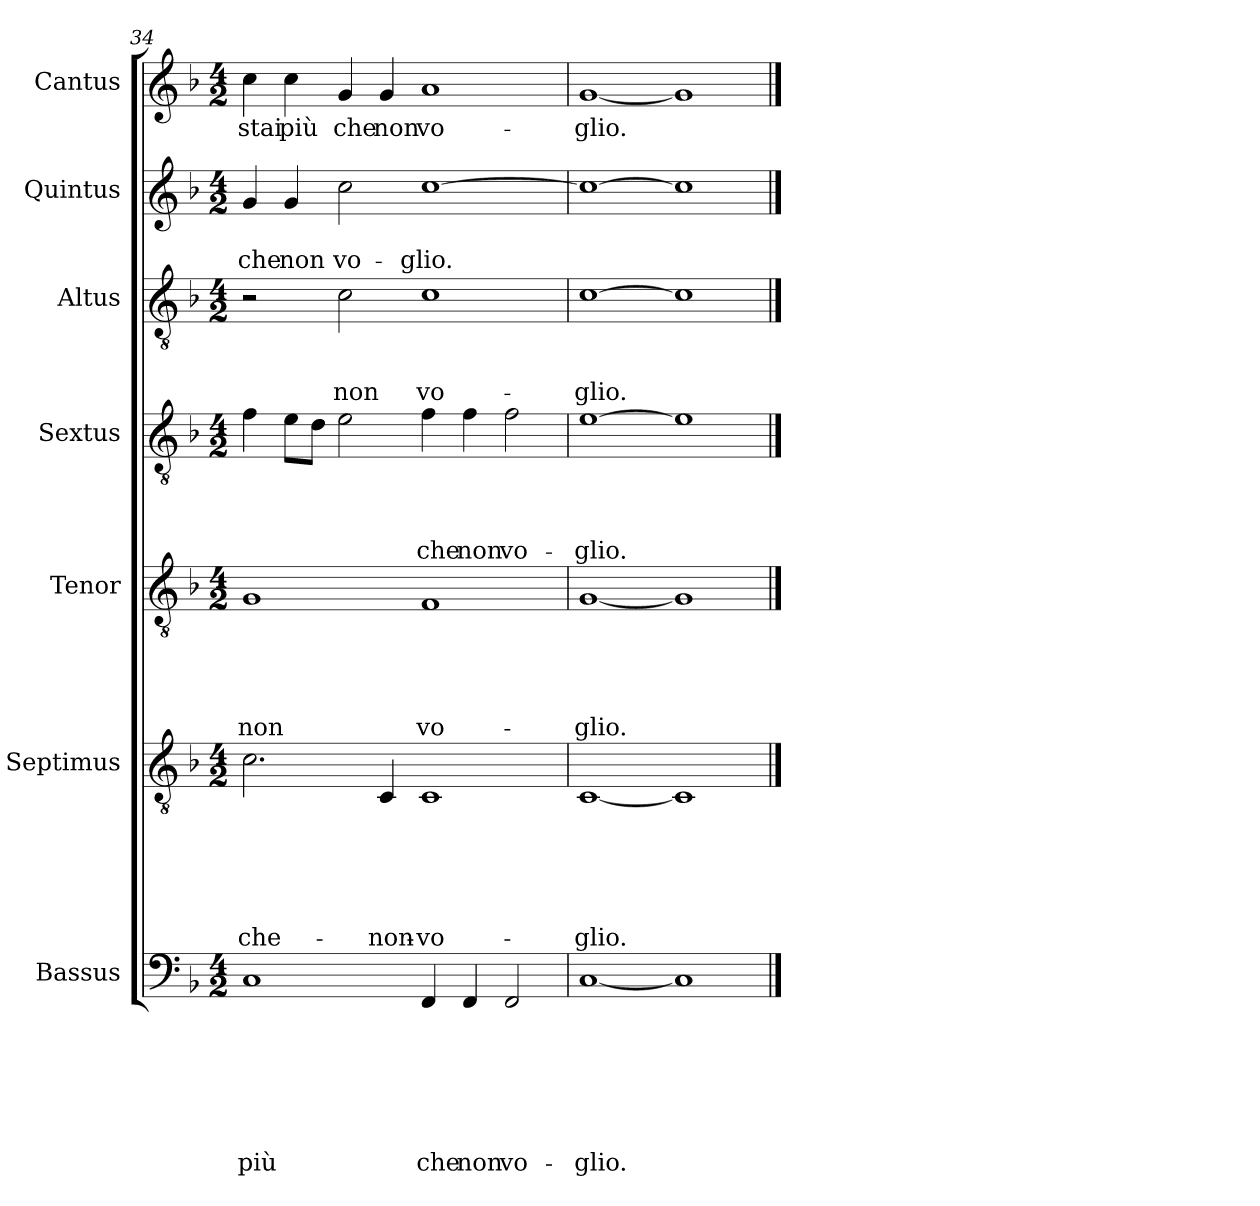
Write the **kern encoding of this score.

**kern	**text	**text	**text	**text	**text	**text	**text	**kern	**text	**text	**text	**text	**text	**text	**kern	**text	**text	**text	**text	**text	**kern	**text	**text	**text	**text	**kern	**text	**text	**text	**kern	**text	**text	**kern	**text
*part7	*part7	*part7	*part7	*part7	*part7	*part7	*part7	*part6	*part6	*part6	*part6	*part6	*part6	*part6	*part5	*part5	*part5	*part5	*part5	*part5	*part4	*part4	*part4	*part4	*part4	*part3	*part3	*part3	*part3	*part2	*part2	*part2	*part1	*part1
*staff7	*staff7	*staff7	*staff7	*staff7	*staff7	*staff7	*staff7	*staff6	*staff6	*staff6	*staff6	*staff6	*staff6	*staff6	*staff5	*staff5	*staff5	*staff5	*staff5	*staff5	*staff4	*staff4	*staff4	*staff4	*staff4	*staff3	*staff3	*staff3	*staff3	*staff2	*staff2	*staff2	*staff1	*staff1
*I"Bassus	*	*	*	*	*	*	*	*I"Septimus	*	*	*	*	*	*	*I"Tenor	*	*	*	*	*	*I"Sextus	*	*	*	*	*I"Altus	*	*	*	*I"Quintus	*	*	*I"Cantus	*
*clefF4	*	*	*	*	*	*	*	*clefGv2	*	*	*	*	*	*	*clefGv2	*	*	*	*	*	*clefGv2	*	*	*	*	*clefGv2	*	*	*	*clefG2	*	*	*clefG2	*
*k[b-]	*	*	*	*	*	*	*	*k[b-]	*	*	*	*	*	*	*k[b-]	*	*	*	*	*	*k[b-]	*	*	*	*	*k[b-]	*	*	*	*k[b-]	*	*	*k[b-]	*
*F:	*	*	*	*	*	*	*	*F:	*	*	*	*	*	*	*F:	*	*	*	*	*	*F:	*	*	*	*	*F:	*	*	*	*F:	*	*	*F:	*
*M4/2	*	*	*	*	*	*	*	*M4/2	*	*	*	*	*	*	*M4/2	*	*	*	*	*	*M4/2	*	*	*	*	*M4/2	*	*	*	*M4/2	*	*	*M4/2	*
=34	=34	=34	=34	=34	=34	=34	=34	=34	=34	=34	=34	=34	=34	=34	=34	=34	=34	=34	=34	=34	=34	=34	=34	=34	=34	=34	=34	=34	=34	=34	=34	=34	=34	=34
!	!	!	!	!	!	!	!LO:LY:b	!	!	!	!	!	!	!LO:LY:b	!	!	!	!	!	!LO:LY:b	!	!	!	!	!	!	!	!	!	!	!	!LO:LY:b	!	!LO:LY:b
1C	.	.	.	.	.	.	più	2.c\	.	.	.	.	.	che-	1G	.	.	.	.	non	4f\	.	.	.	.	2r	.	.	.	4g/	.	che	4cc\	stai
!	!	!	!	!	!	!	!	!	!	!	!	!	!	!	!	!	!	!	!	!	!	!	!	!	!	!	!	!	!	!	!	!LO:LY:b	!	!LO:LY:b
.	.	.	.	.	.	.	.	.	.	.	.	.	.	.	.	.	.	.	.	.	8e\L	.	.	.	.	.	.	.	.	4g/	.	non	4cc\	più
.	.	.	.	.	.	.	.	.	.	.	.	.	.	.	.	.	.	.	.	.	8d\J	.	.	.	.	.	.	.	.	.	.	.	.	.
!	!	!	!	!	!	!	!	!	!	!	!	!	!	!	!	!	!	!	!	!	!	!	!	!	!	!	!	!	!LO:LY:b	!	!	!LO:LY:b	!	!LO:LY:b
.	.	.	.	.	.	.	.	.	.	.	.	.	.	.	.	.	.	.	.	.	2e\	.	.	.	.	2c\	.	.	non	2cc\	.	vo-	4g/	che
!	!	!	!	!	!	!	!	!	!	!	!	!	!	!LO:LY:b	!	!	!	!	!	!	!	!	!	!	!	!	!	!	!	!	!	!	!	!LO:LY:b
.	.	.	.	.	.	.	.	4C/	.	.	.	.	.	-non-	.	.	.	.	.	.	.	.	.	.	.	.	.	.	.	.	.	.	4g/	non
!	!	!	!	!	!	!	!LO:LY:b	!	!	!	!	!	!	!LO:LY:b	!	!	!	!	!	!LO:LY:b	!	!	!	!	!LO:LY:b	!	!	!	!LO:LY:b	!	!	!LO:LY:b	!	!LO:LY:b
4FF/	.	.	.	.	.	.	che	1C	.	.	.	.	.	-vo-	1F	.	.	.	.	vo-	4f\	.	.	.	che	1c	.	.	vo-	[>1cc	.	-glio.	1a	vo-
!	!	!	!	!	!	!	!LO:LY:b	!	!	!	!	!	!	!	!	!	!	!	!	!	!	!	!	!	!LO:LY:b	!	!	!	!	!	!	!	!	!
4FF/	.	.	.	.	.	.	non	.	.	.	.	.	.	.	.	.	.	.	.	.	4f\	.	.	.	non	.	.	.	.	.	.	.	.	.
!	!	!	!	!	!	!	!LO:LY:b	!	!	!	!	!	!	!	!	!	!	!	!	!	!	!	!	!	!LO:LY:b	!	!	!	!	!	!	!	!	!
2FF/	.	.	.	.	.	.	vo-	.	.	.	.	.	.	.	.	.	.	.	.	.	2f\	.	.	.	vo-	.	.	.	.	.	.	.	.	.
=35	=35	=35	=35	=35	=35	=35	=35	=35	=35	=35	=35	=35	=35	=35	=35	=35	=35	=35	=35	=35	=35	=35	=35	=35	=35	=35	=35	=35	=35	=35	=35	=35	=35	=35
!	!	!	!	!	!	!	!LO:LY:b	!	!	!	!	!	!	!LO:LY:b	!	!	!	!	!	!LO:LY:b	!	!	!	!	!LO:LY:b	!	!	!	!LO:LY:b	!	!	!	!	!LO:LY:b
[<1C	.	.	.	.	.	.	-glio.	[<1C	.	.	.	.	.	-glio.	[<1G	.	.	.	.	-glio.	[>1e	.	.	.	-glio.	[>1c	.	.	-glio.	1cc_	.	.	[<1g	-glio.
1C]	.	.	.	.	.	.	.	1C]	.	.	.	.	.	.	1G]	.	.	.	.	.	1e]	.	.	.	.	1c]	.	.	.	1cc]	.	.	1g]	.
==	==	==	==	==	==	==	==	==	==	==	==	==	==	==	==	==	==	==	==	==	==	==	==	==	==	==	==	==	==	==	==	==	==	==
*-	*-	*-	*-	*-	*-	*-	*-	*-	*-	*-	*-	*-	*-	*-	*-	*-	*-	*-	*-	*-	*-	*-	*-	*-	*-	*-	*-	*-	*-	*-	*-	*-	*-	*-
